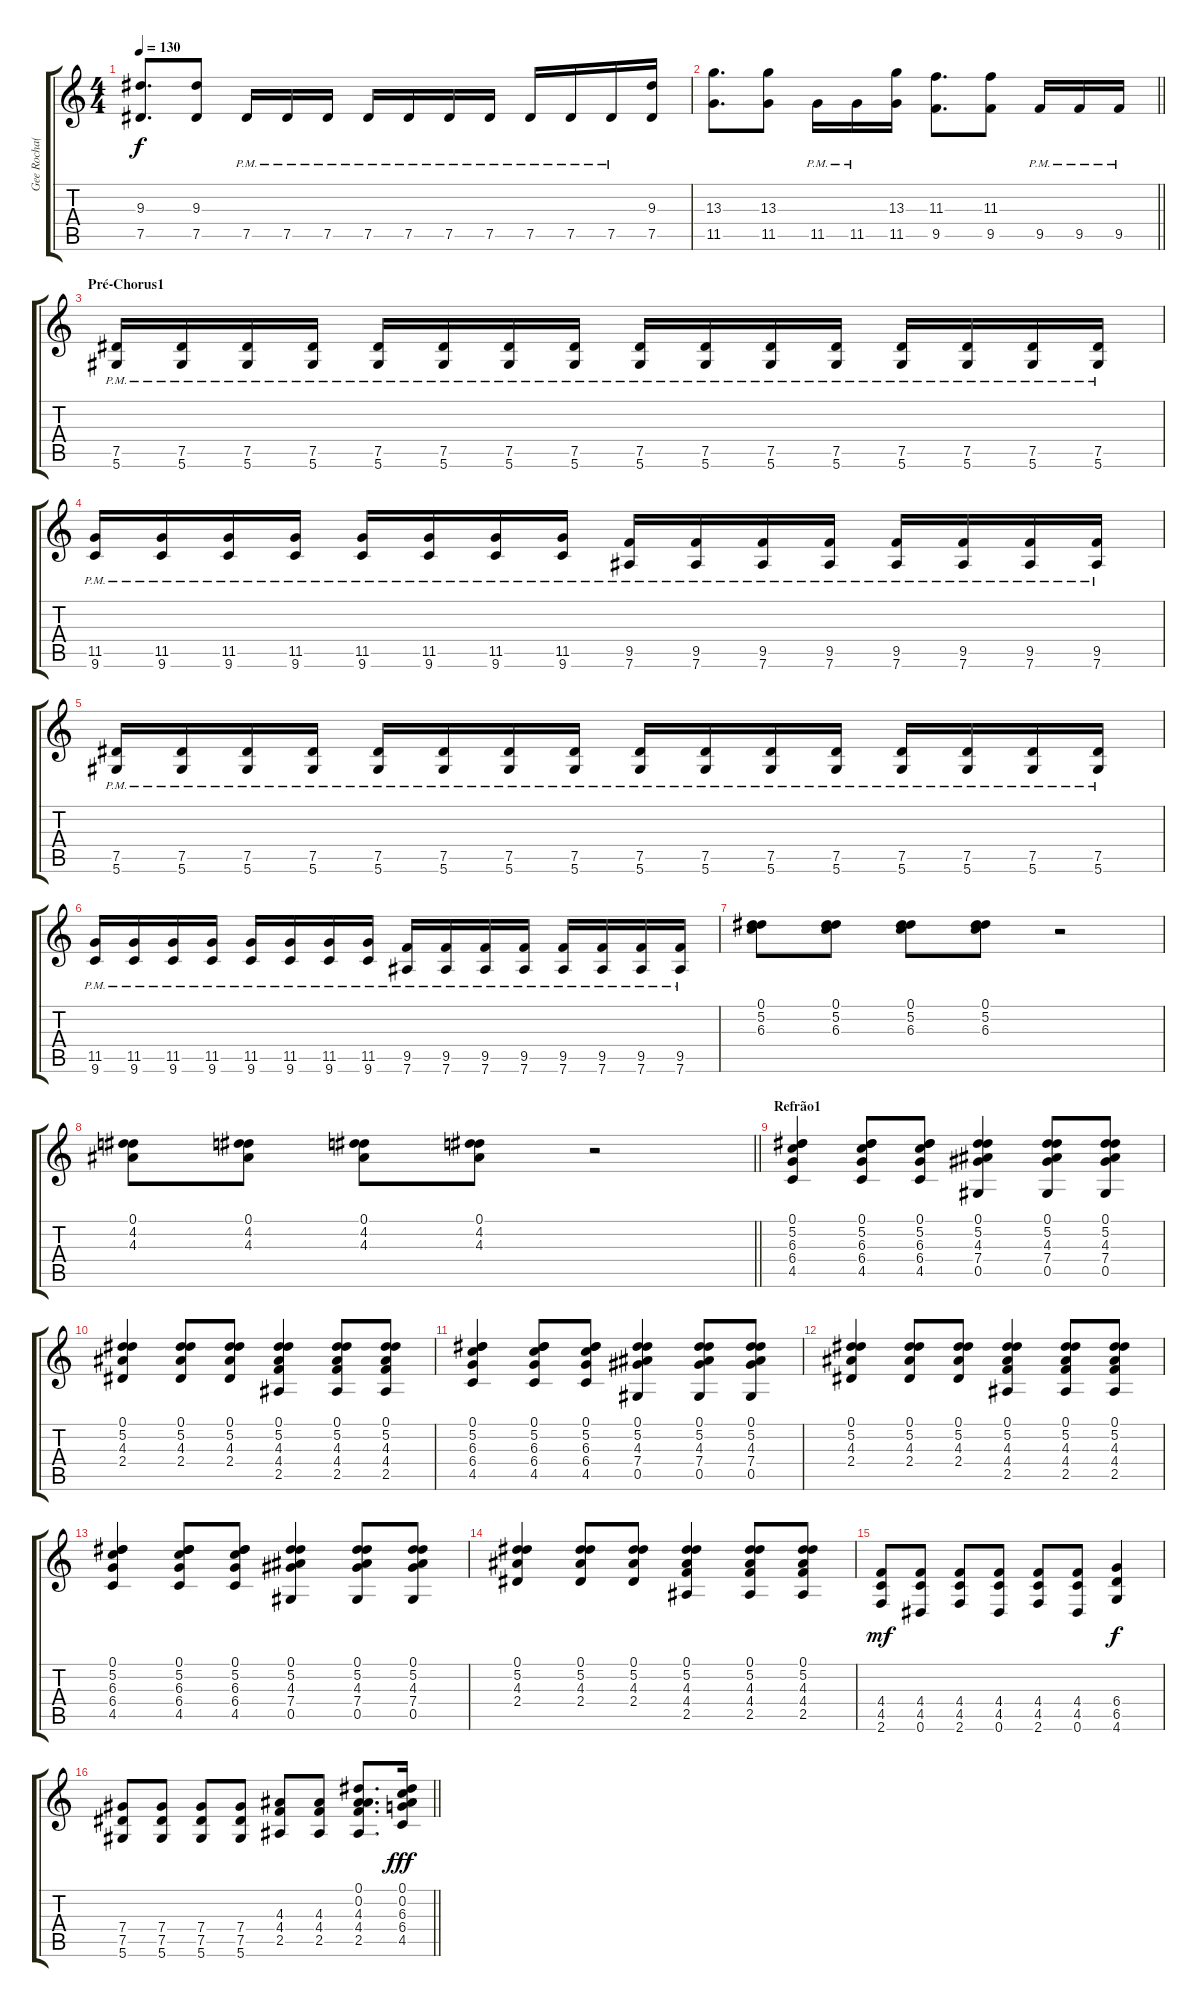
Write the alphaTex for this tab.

\track ("Gee Rocha(Guitarra)" "Gee Rocha(") {instrument distortionguitar}
\staff {score tabs}
\tuning (Eb4 Bb3 Gb3 Db3 Ab2 Eb2) {hide}
\ts (4 4)
\tempo 130
\clef g2
\ks c
(9.3 7.5).8{d dy f} (9.3 7.5).8 7.5{pm}.16 7.5{pm}.16 7.5{pm}.16 7.5{pm}.16 7.5{pm}.16 7.5{pm}.16 7.5{pm}.16 7.5{pm}.16 7.5{pm}.16 7.5{pm}.16 (9.3 7.5).16 |
\barLineRight lightlight
(13.3 11.5).8{d} (13.3 11.5).8 11.5{pm}.16 11.5{pm}.16 (13.3 11.5).16 (11.3 9.5).8{d} (11.3 9.5).8 9.5{pm}.16 9.5{pm}.16 9.5{pm}.16 |
\section ("" "Pré-Chorus1")
(7.5{pm} 5.6{pm}).16 (7.5{pm} 5.6{pm}).16 (7.5{pm} 5.6{pm}).16 (7.5{pm} 5.6{pm}).16 (7.5{pm} 5.6{pm}).16 (7.5{pm} 5.6{pm}).16 (7.5{pm} 5.6{pm}).16 (7.5{pm} 5.6{pm}).16 (7.5{pm} 5.6{pm}).16 (7.5{pm} 5.6{pm}).16 (7.5{pm} 5.6{pm}).16 (7.5{pm} 5.6{pm}).16 (7.5{pm} 5.6{pm}).16 (7.5{pm} 5.6{pm}).16 (7.5{pm} 5.6{pm}).16 (7.5{pm} 5.6{pm}).16 |
(11.5{pm} 9.6{pm}).16 (11.5{pm} 9.6{pm}).16 (11.5{pm} 9.6{pm}).16 (11.5{pm} 9.6{pm}).16 (11.5{pm} 9.6{pm}).16 (11.5{pm} 9.6{pm}).16 (11.5{pm} 9.6{pm}).16 (11.5{pm} 9.6{pm}).16 (9.5{pm} 7.6{pm}).16 (9.5{pm} 7.6{pm}).16 (9.5{pm} 7.6{pm}).16 (9.5{pm} 7.6{pm}).16 (9.5{pm} 7.6{pm}).16 (9.5{pm} 7.6{pm}).16 (9.5{pm} 7.6{pm}).16 (9.5{pm} 7.6{pm}).16 |
(7.5{pm} 5.6{pm}).16 (7.5{pm} 5.6{pm}).16 (7.5{pm} 5.6{pm}).16 (7.5{pm} 5.6{pm}).16 (7.5{pm} 5.6{pm}).16 (7.5{pm} 5.6{pm}).16 (7.5{pm} 5.6{pm}).16 (7.5{pm} 5.6{pm}).16 (7.5{pm} 5.6{pm}).16 (7.5{pm} 5.6{pm}).16 (7.5{pm} 5.6{pm}).16 (7.5{pm} 5.6{pm}).16 (7.5{pm} 5.6{pm}).16 (7.5{pm} 5.6{pm}).16 (7.5{pm} 5.6{pm}).16 (7.5{pm} 5.6{pm}).16 |
(11.5{pm} 9.6{pm}).16 (11.5{pm} 9.6{pm}).16 (11.5{pm} 9.6{pm}).16 (11.5{pm} 9.6{pm}).16 (11.5{pm} 9.6{pm}).16 (11.5{pm} 9.6{pm}).16 (11.5{pm} 9.6{pm}).16 (11.5{pm} 9.6{pm}).16 (9.5{pm} 7.6{pm}).16 (9.5{pm} 7.6{pm}).16 (9.5{pm} 7.6{pm}).16 (9.5{pm} 7.6{pm}).16 (9.5{pm} 7.6{pm}).16 (9.5{pm} 7.6{pm}).16 (9.5{pm} 7.6{pm}).16 (9.5{pm} 7.6{pm}).16 |
(0.1 5.2 6.3).8 (0.1 5.2 6.3).8 (0.1 5.2 6.3).8 (0.1 5.2 6.3).8 r.2 |
\barLineRight lightlight
(0.1 4.2 4.3).8 (0.1 4.2 4.3).8 (0.1 4.2 4.3).8 (0.1 4.2 4.3).8 r.2 |
\section ("" "Refrão1")
(0.1 5.2 6.3 6.4 4.5).4 (0.1 5.2 6.3 6.4 4.5).8 (0.1 5.2 6.3 6.4 4.5).8 (0.1 5.2 4.3 7.4 0.5).4 (0.1 5.2 4.3 7.4 0.5).8 (0.1 5.2 4.3 7.4 0.5).8 |
(0.1 5.2 4.3 2.4).4 (0.1 5.2 4.3 2.4).8 (0.1 5.2 4.3 2.4).8 (0.1 5.2 4.3 4.4 2.5).4 (0.1 5.2 4.3 4.4 2.5).8 (0.1 5.2 4.3 4.4 2.5).8 |
(0.1 5.2 6.3 6.4 4.5).4 (0.1 5.2 6.3 6.4 4.5).8 (0.1 5.2 6.3 6.4 4.5).8 (0.1 5.2 4.3 7.4 0.5).4 (0.1 5.2 4.3 7.4 0.5).8 (0.1 5.2 4.3 7.4 0.5).8 |
(0.1 5.2 4.3 2.4).4 (0.1 5.2 4.3 2.4).8 (0.1 5.2 4.3 2.4).8 (0.1 5.2 4.3 4.4 2.5).4 (0.1 5.2 4.3 4.4 2.5).8 (0.1 5.2 4.3 4.4 2.5).8 |
(0.1 5.2 6.3 6.4 4.5).4 (0.1 5.2 6.3 6.4 4.5).8 (0.1 5.2 6.3 6.4 4.5).8 (0.1 5.2 4.3 7.4 0.5).4 (0.1 5.2 4.3 7.4 0.5).8 (0.1 5.2 4.3 7.4 0.5).8 |
(0.1 5.2 4.3 2.4).4 (0.1 5.2 4.3 2.4).8 (0.1 5.2 4.3 2.4).8 (0.1 5.2 4.3 4.4 2.5).4 (0.1 5.2 4.3 4.4 2.5).8 (0.1 5.2 4.3 4.4 2.5).8 |
(4.4 4.5 2.6).8{dy mf} (4.4 4.5 0.6).8 (4.4 4.5 2.6).8 (4.4 4.5 0.6).8 (4.4 4.5 2.6).8 (4.4 4.5 0.6).8 (6.4 6.5 4.6).4{dy f} |
\barLineRight lightlight
(7.4 7.5 5.6).8 (7.4 7.5 5.6).8 (7.4 7.5 5.6).8 (7.4 7.5 5.6).8 (4.3 4.4 2.5).8 (4.3 4.4 2.5).8 (0.1 0.2 4.3 4.4 2.5).8{d} (0.1 0.2 6.3 6.4 4.5).16{dy fff}
